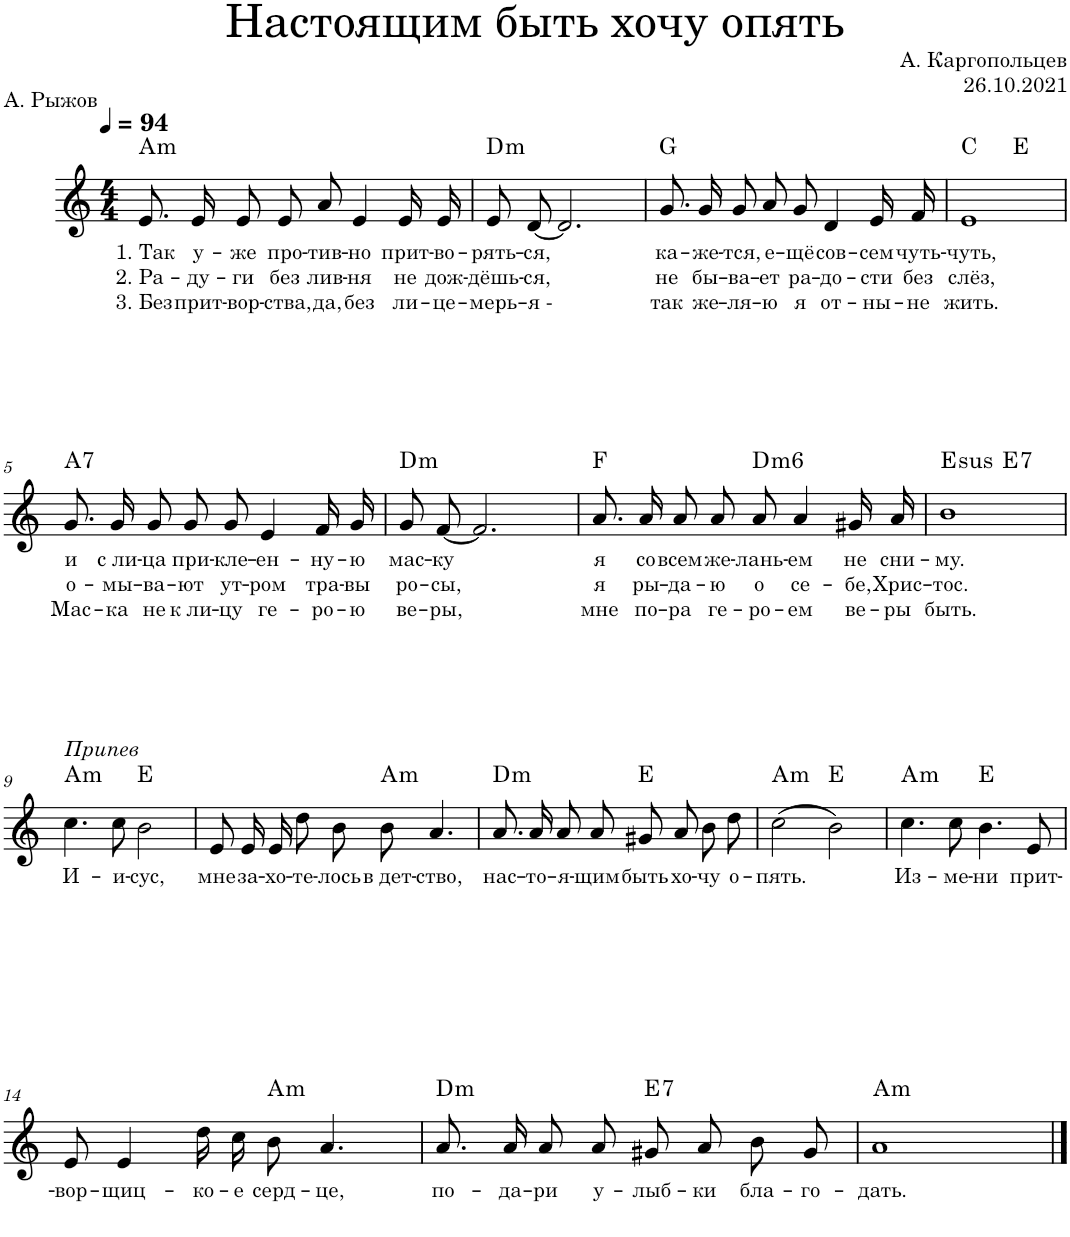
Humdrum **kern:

**kern	**text	**text	**text	**harte
*part1	*part1	*part1	*part1	*part1
*staff1	*staff1	*staff1	*staff1	*
*I"Piano	*	*	*	*
*I'Pno.	*	*	*	*
*clefG2	*	*	*	*
*k[]	*	*	*	*
*M4/4	*	*	*	*
*MM94	*	*	*	*
=1	=1	=1	=1	=1
!	!LO:LY:b	!LO:LY:b	!LO:LY:b	!LO:H:kt=m
8.e/L	1. Так	2. Ра-	3. Без	A:min
!	!LO:LY:b	!LO:LY:b	!LO:LY:b	!
16e/Jk	у-	-ду-	прит-	.
!	!LO:LY:b	!LO:LY:b	!LO:LY:b	!
8e/L	-же	-ги	-вор-	.
!	!LO:LY:b	!LO:LY:b	!LO:LY:b	!
8e/J	про-	без	-ства,	.
!	!LO:LY:b	!LO:LY:b	!LO:LY:b	!
8a/	-тив-	лив-	да,	.
!	!LO:LY:b	!LO:LY:b	!LO:LY:b	!
4e/	-но	-ня	без	.
!	!LO:LY:b	!LO:LY:b	!LO:LY:b	!
16e/LL	прит-	не	ли-	.
!	!LO:LY:b	!LO:LY:b	!LO:LY:b	!
16e/JJ	-во-	дож-	-це-	.
=2	=2	=2	=2	=2
!	!LO:LY:b	!LO:LY:b	!LO:LY:b	!LO:H:kt=m
8e/L	-рять-	-дёшь-	-мерь-	D:min
!	!LO:LY:b	!LO:LY:b	!LO:LY:b	!
[8d/J	-ся,	-ся,	-я -	.
2.d/]	.	.	.	.
=3	=3	=3	=3	=3
!	!LO:LY:b	!LO:LY:b	!LO:LY:b	!
8.g/L	ка-	не	так	G:maj
!	!LO:LY:b	!LO:LY:b	!LO:LY:b	!
16g/Jk	-же-	бы-	же-	.
!	!LO:LY:b	!LO:LY:b	!LO:LY:b	!
8g/L	-тся,	-ва-	-ля-	.
!	!LO:LY:b	!LO:LY:b	!LO:LY:b	!
8a/J	е-	-ет	-ю	.
!	!LO:LY:b	!LO:LY:b	!LO:LY:b	!
8g/	-щё	ра-	я	.
!	!LO:LY:b	!LO:LY:b	!LO:LY:b	!
4d/	сов-	-до-	от-	.
!	!LO:LY:b	!LO:LY:b	!LO:LY:b	!
16e/LL	-сем	-сти	-ны-	.
!	!LO:LY:b	!LO:LY:b	!LO:LY:b	!
16f/JJ	чуть-	без	-не	.
=4	=4	=4	=4	=4
!	!LO:LY:b	!LO:LY:b	!LO:LY:b	!
*^	*	*	*	*
1e	2ryy	-чуть,	слёз,	жить.	C:maj
.	2ryy	.	.	.	E:maj
!!LO:LB:g=z	!!
=5	=5	=5	=5	=5	=5
!	!	!LO:LY:b	!LO:LY:b	!LO:LY:b	!LO:H:kt=7
*v	*v	*	*	*	*
8.g/L	и	о-	Мас-	A:7
!	!LO:LY:b	!LO:LY:b	!LO:LY:b	!
16g/Jk	с ли-	-мы-	-ка	.
!	!LO:LY:b	!LO:LY:b	!LO:LY:b	!
8g/L	-ца	-ва-	не	.
!	!LO:LY:b	!LO:LY:b	!LO:LY:b	!
8g/J	при-	-ют	к ли-	.
!	!LO:LY:b	!LO:LY:b	!LO:LY:b	!
8g/	-кле-	ут-	-цу	.
!	!LO:LY:b	!LO:LY:b	!LO:LY:b	!
4e/	-ен-	-ром	ге-	.
!	!LO:LY:b	!LO:LY:b	!LO:LY:b	!
16f/LL	-ну-	тра-	-ро-	.
!	!LO:LY:b	!LO:LY:b	!LO:LY:b	!
16g/JJ	-ю	-вы	-ю	.
=6	=6	=6	=6	=6
!	!LO:LY:b	!LO:LY:b	!LO:LY:b	!LO:H:kt=m
8g/L	мас-	ро-	ве-	D:min
!	!LO:LY:b	!LO:LY:b	!LO:LY:b	!
[8f/J	-ку	-сы,	-ры,	.
2.f/]	.	.	.	.
=7	=7	=7	=7	=7
!	!LO:LY:b	!LO:LY:b	!LO:LY:b	!
8.a/L	я	я	мне	F:maj
!	!LO:LY:b	!LO:LY:b	!LO:LY:b	!
16a/Jk	со	ры-	по-	.
!	!LO:LY:b	!LO:LY:b	!LO:LY:b	!
8a/L	всем	-да-	-ра	.
!	!LO:LY:b	!LO:LY:b	!LO:LY:b	!
8a/J	же-	-ю	ге-	.
!	!LO:LY:b	!LO:LY:b	!LO:LY:b	!LO:H:kt=m6
8a/	-лань-	о	-ро-	D:min6
!	!LO:LY:b	!LO:LY:b	!LO:LY:b	!
4a/	-ем	се-	-ем	.
!	!LO:LY:b	!LO:LY:b	!LO:LY:b	!
16g#X/LL	не	-бе,	ве-	.
!	!LO:LY:b	!LO:LY:b	!LO:LY:b	!
16a/JJ	сни-	Хрис-	-ры	.
=8	=8	=8	=8	=8
!	!LO:LY:b	!LO:LY:b	!LO:LY:b	!LO:H:kt=sus
*^	*	*	*	*
1b	2ryy	-му.	-тос.	быть.	E:sus4
!	!	!	!	!	!LO:H:kt=7
.	2ryy	.	.	.	E:7
!!LO:LB:g=z	!!
=9	=9	=9	=9	=9	=9
!LO:TX:a:i:t=Припев	!	!	!	!	!
!	!	!LO:LY:b	!	!	!LO:H:kt=m
*v	*v	*	*	*	*
4.cc\	И-	.	.	A:min
!	!LO:LY:b	!	!	!
8cc\	-и-	.	.	.
!	!LO:LY:b	!	!	!
2b\	-сус,	.	.	E:maj
=10	=10	=10	=10	=10
!	!LO:LY:b	!	!	!
8e/L	мне	.	.	.
!	!LO:LY:b	!	!	!
16e/L	за-	.	.	.
!	!LO:LY:b	!	!	!
16e/JJ	-хо-	.	.	.
!	!LO:LY:b	!	!	!
8dd\L	-те-	.	.	.
!	!LO:LY:b	!	!	!
8b\J	-лось	.	.	.
!	!LO:LY:b	!	!	!LO:H:kt=m
8b\	в дет-	.	.	A:min
!	!LO:LY:b	!	!	!
4.a/	-ство,	.	.	.
=11	=11	=11	=11	=11
!	!LO:LY:b	!	!	!LO:H:kt=m
8.a/L	нас-	.	.	D:min
!	!LO:LY:b	!	!	!
16a/Jk	-то-	.	.	.
!	!LO:LY:b	!	!	!
8a/L	-я-	.	.	.
!	!LO:LY:b	!	!	!
8a/J	-щим	.	.	.
!	!LO:LY:b	!	!	!
8g#X/L	быть	.	.	E:maj
!	!LO:LY:b	!	!	!
8a/J	хо-	.	.	.
!	!LO:LY:b	!	!	!
8b\L	-чу	.	.	.
!	!LO:LY:b	!	!	!
8dd\J	о-	.	.	.
=12	=12	=12	=12	=12
!	!LO:LY:b	!	!	!LO:H:kt=m
(2cc\	-пять.	.	.	A:min
2b\)	.	.	.	E:maj
=13	=13	=13	=13	=13
!	!LO:LY:b	!	!	!LO:H:kt=m
4.cc\	Из-	.	.	A:min
!	!LO:LY:b	!	!	!
8cc\	-ме-	.	.	.
!	!LO:LY:b	!	!	!
4.b\	-ни	.	.	E:maj
!	!LO:LY:b	!	!	!
8e/	прит-	.	.	.
!!LO:LB:g=z
=14	=14	=14	=14	=14
!	!LO:LY:b	!	!	!
8e/	-вор-	.	.	.
!	!LO:LY:b	!	!	!
4e/	-щиц-	.	.	.
!	!LO:LY:b	!	!	!
16dd\LL	-ко-	.	.	.
!	!LO:LY:b	!	!	!
16cc\JJ	-е	.	.	.
!	!LO:LY:b	!	!	!LO:H:kt=m
8b\	серд-	.	.	A:min
!	!LO:LY:b	!	!	!
4.a/	-це,	.	.	.
=15	=15	=15	=15	=15
!	!LO:LY:b	!	!	!LO:H:kt=m
8.a/L	по-	.	.	D:min
!	!LO:LY:b	!	!	!
16a/Jk	-да-	.	.	.
!	!LO:LY:b	!	!	!
8a/L	-ри	.	.	.
!	!LO:LY:b	!	!	!
8a/J	у-	.	.	.
!	!LO:LY:b	!	!	!LO:H:kt=7
8g#X/L	-лыб-	.	.	E:7
!	!LO:LY:b	!	!	!
8a/J	-ки	.	.	.
!	!LO:LY:b	!	!	!
8b/L	бла-	.	.	.
!	!LO:LY:b	!	!	!
8g#/J	-го-	.	.	.
=16	=16	=16	=16	=16
!	!LO:LY:b	!	!	!LO:H:kt=m
1a	-дать.	.	.	A:min
==	==	==	==	==
*-	*-	*-	*-	*-
